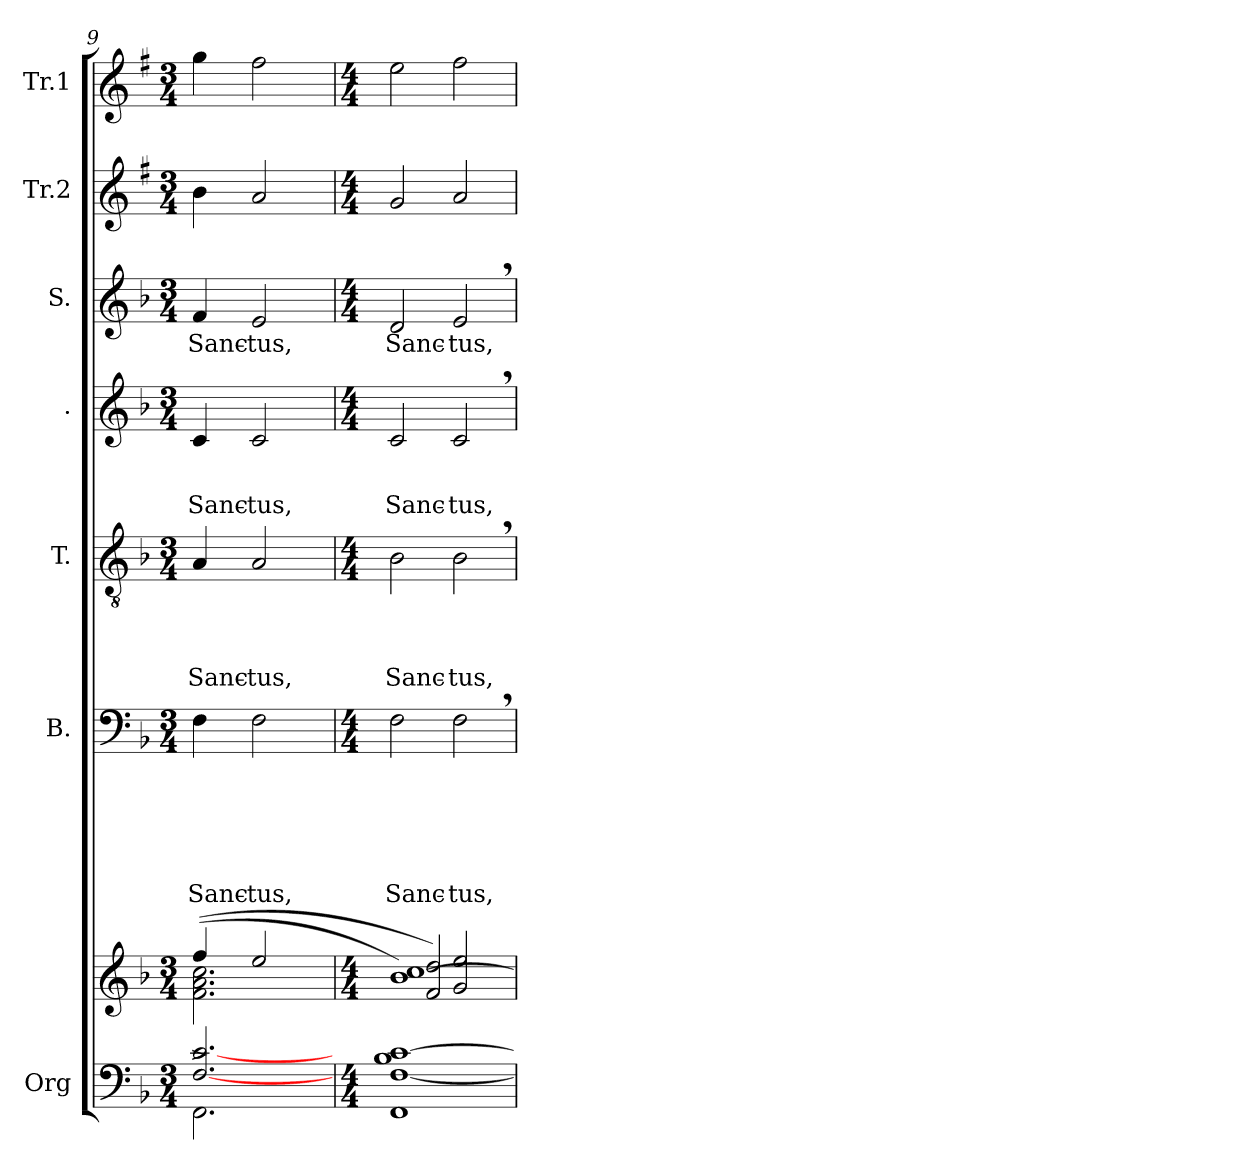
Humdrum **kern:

**kern	**kern	**kern	**text	**text	**text	**text	**text	**text	**kern	**text	**text	**text	**text	**kern	**text	**text	**text	**kern	**text	**kern	**kern
*part7	*part7	*part6	*part6	*part6	*part6	*part6	*part6	*part6	*part5	*part5	*part5	*part5	*part5	*part4	*part4	*part4	*part4	*part3	*part3	*part2	*part1
*staff8	*staff7	*staff6	*staff6	*staff6	*staff6	*staff6	*staff6	*staff6	*staff5	*staff5	*staff5	*staff5	*staff5	*staff4	*staff4	*staff4	*staff4	*staff3	*staff3	*staff2	*staff1
*I"Org	*	*I"B.	*	*	*	*	*	*	*I"T.	*	*	*	*	*I".	*	*	*	*I"S.	*	*I"Tr.2	*I"Tr.1
*	*	*I'B.	*	*	*	*	*	*	*I'T.	*	*	*	*	*	*	*	*	*I'S.	*	*I'Tr.2	*I'Tr.1
*clefF4	*clefG2	*clefF4	*	*	*	*	*	*	*clefGv2	*	*	*	*	*clefG2	*	*	*	*clefG2	*	*clefG2	*clefG2
*	*	*	*	*	*	*	*	*	*	*	*	*	*	*	*	*	*	*	*	*ITrd1c2	*ITrd1c2
*k[b-]	*k[b-]	*k[b-]	*	*	*	*	*	*	*k[b-]	*	*	*	*	*k[b-]	*	*	*	*k[b-]	*	*k[b-]	*k[b-]
*F:	*F:	*F:	*	*	*	*	*	*	*F:	*	*	*	*	*F:	*	*	*	*F:	*	*F:	*F:
*M3/4	*M3/4	*M3/4	*	*	*	*	*	*	*M3/4	*	*	*	*	*M3/4	*	*	*	*M3/4	*	*M3/4	*M3/4
=9	=9	=9	=9	=9	=9	=9	=9	=9	=9	=9	=9	=9	=9	=9	=9	=9	=9	=9	=9	=9	=9
*^	*^	*	*	*	*	*	*	*	*	*	*	*	*	*	*	*	*	*	*	*	*
!	!	!	!	!	!	!	!	!	!	!LO:LY:b	!	!	!	!	!LO:LY:b	!	!	!	!LO:LY:b	!	!LO:LY:b	!	!
*	*	*	*	*^	*	*	*	*	*	*	*	*	*	*	*	*^	*	*	*	*^	*	*	*
2.FF^<\	[>2.F/ [>2.c/	((2.f\ 2.a\ 2.cc\	4ff/	4F\	32ryy	.	.	.	.	.	Sanc-	4A/	.	.	.	Sanc-	4c/	32ryy	.	.	Sanc-	4f/	32ryy	Sanc-	4a\	4ff\
.	.	.	.	.	2ryy	.	.	.	.	.	.	.	.	.	.	.	.	2ryy	.	.	.	.	2ryy	.	.	.
!	!	!	!	!	!	!	!	!	!	!	!LO:LY:b	!	!	!	!	!LO:LY:b	!	!	!	!	!LO:LY:b	!	!	!LO:LY:b	!	!
.	.	.	2ee/	2F\	.	.	.	.	.	.	-tus,	2A/	.	.	.	-tus,	2c/	.	.	.	-tus,	2e/	.	-tus,	2g/	2ee\
.	.	.	.	.	8..ryy	.	.	.	.	.	.	.	.	.	.	.	.	8..ryy	.	.	.	.	8..ryy	.	.	.
*	*	*	*	*	*	*	*	*	*	*	*	*	*	*	*	*	*v	*v	*	*	*	*	*	*	*	*
*v	*v	*	*	*v	*v	*	*	*	*	*	*	*	*	*	*	*	*	*	*	*	*v	*v	*	*	*
=10	=10	=10	=10	=10	=10	=10	=10	=10	=10	=10	=10	=10	=10	=10	=10	=10	=10	=10	=10	=10	=10	=10
*M4/4	*M4/4	*	*M4/4	*	*	*	*	*	*	*M4/4	*	*	*	*	*M4/4	*	*	*	*M4/4	*	*M4/4	*M4/4
*^	*	*	*^	*	*	*	*	*	*	*	*	*	*	*	*^	*	*	*	*^	*	*	*
!	!	!	!	!	!	!	!	!	!	!	!LO:LY:b	!	!	!	!	!LO:LY:b	!	!	!	!	!LO:LY:b	!	!	!LO:LY:b	!	!
*	*	*	*	*	*	*	*	*	*	*	*	*	*	*	*	*	*v	*v	*	*	*	*	*	*	*	*
*v	*v	*	*	*v	*v	*	*	*	*	*	*	*	*	*	*	*	*	*	*	*	*v	*v	*	*	*
1FF [>1F 1B- [>1c	1b- [<1cc)	2f/ 2dd/)	2F\	.	.	.	.	.	Sanc-	2B-\	.	.	.	Sanc-	2c/	.	.	Sanc-	2d/	Sanc-	2f/	2dd\
!	!	!	!	!	!	!	!	!	!LO:LY:b	!	!	!	!	!LO:LY:b	!	!	!	!LO:LY:b	!	!LO:LY:b	!	!
.	.	2g/ 2ee/	2F,>\	.	.	.	.	.	-tus,	2B-,>\	.	.	.	-tus,	2c,>/	.	.	-tus,	2e,>/	-tus,	2g/	2ee\
*	*v	*v	*	*	*	*	*	*	*	*	*	*	*	*	*	*	*	*	*	*	*	*
=	=	=	=	=	=	=	=	=	=	=	=	=	=	=	=	=	=	=	=	=	=
*-	*-	*-	*-	*-	*-	*-	*-	*-	*-	*-	*-	*-	*-	*-	*-	*-	*-	*-	*-	*-	*-
